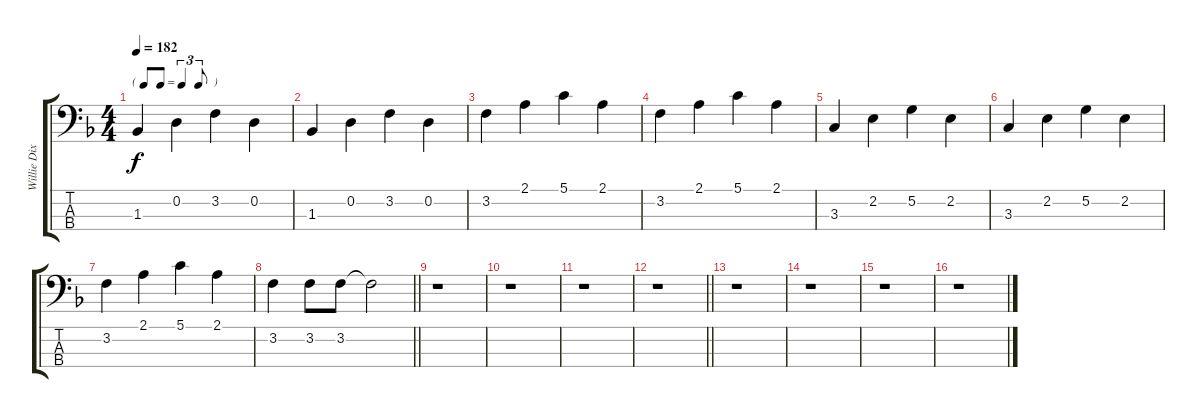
\track ("Willie Dixon - Upright Bass" "Willie Dix") {instrument acousticbass}
\staff {score tabs}
\tuning (G2 D2 A1 E1) {hide}
\ts (4 4)
\tf triplet8th
\tempo 182
\clef f4
\ks f
1.3.4{dy f} 0.2.4 3.2.4 0.2.4 |
1.3.4 0.2.4 3.2.4 0.2.4 |
3.2.4 2.1.4 5.1.4 2.1.4 |
3.2.4 2.1.4 5.1.4 2.1.4 |
3.3.4 2.2.4 5.2.4 2.2.4 |
3.3.4 2.2.4 5.2.4 2.2.4 |
3.2.4 2.1.4 5.1.4 2.1.4 |
\barLineRight lightlight
3.2.4 3.2.8 3.2.8 3.2{t}.2 |
r.1 |
r.1 |
r.1 |
\barLineRight lightlight
r.1 |
r.1 |
r.1 |
r.1 |
r.1
